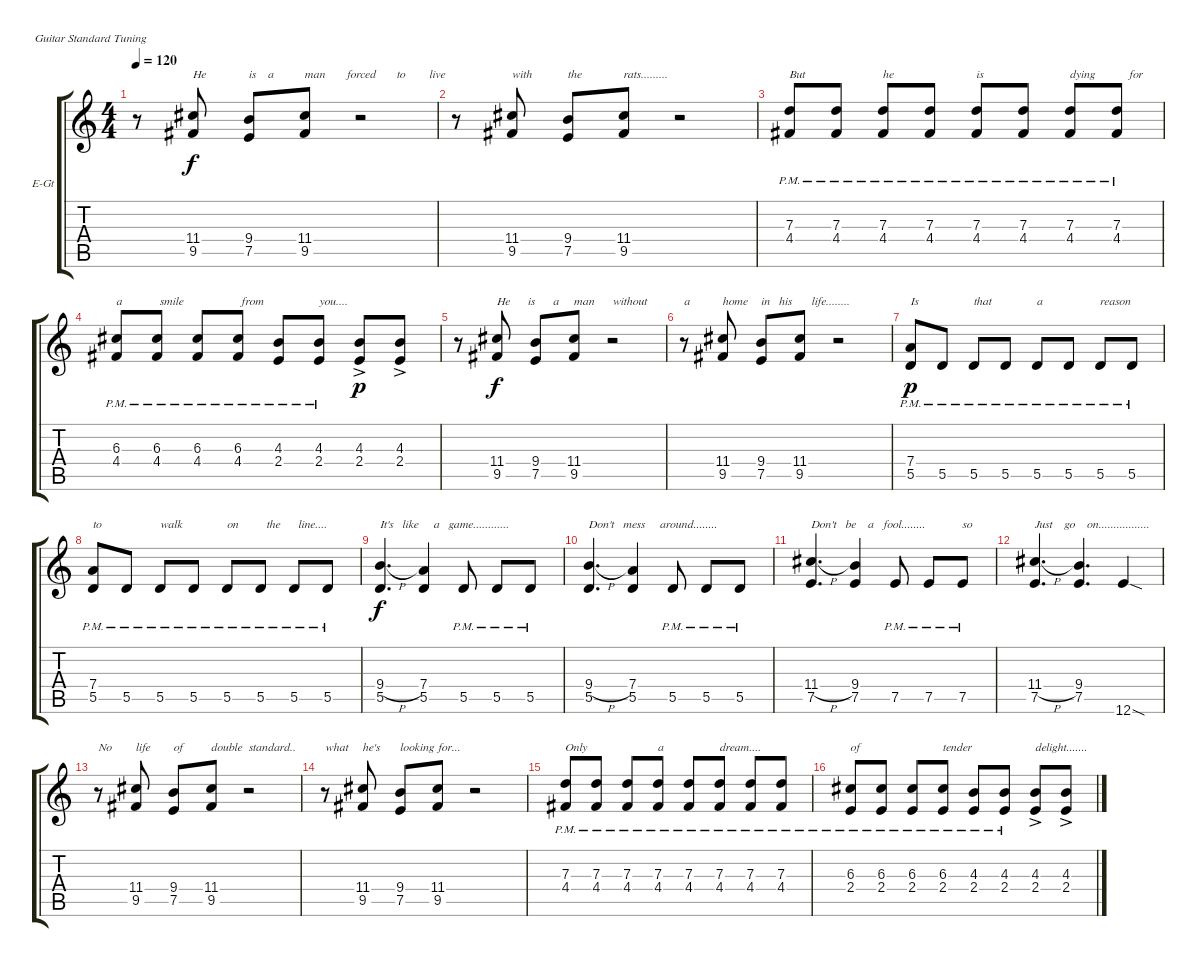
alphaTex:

\defaultSystemsLayout 4
\bracketExtendMode groupsimilarinstruments
\firstSystemTrackNameOrientation horizontal
\otherSystemsTrackNameOrientation horizontal
\track ("Matthias Dieth" "E-Gt") {instrument distortionguitar}
\staff {score tabs}
\tuning (E4 B3 G3 D3 A2 E2)
\ts (4 4)
\tempo 120
\clef g2
\ks c
r.8{dy f} (11.4 9.5).8{txt "He"} (7.5 9.4).8{txt "is    a"} (9.5 11.4).8{txt "man       forced       to        live"} r.2 |
r.8 (11.4 9.5).8{txt "with"} (7.5 9.4).8{txt "the"} (9.5 11.4).8{txt "rats........."} r.2 |
(4.4{pm} 7.3{pm}).8{txt "But"} (7.3{pm} 4.4{pm}).8 (4.4{pm} 7.3{pm}).8{txt "he"} (7.3{pm} 4.4{pm}).8 (4.4{pm} 7.3{pm}).8{txt "is"} (7.3{pm} 4.4{pm}).8 (4.4{pm} 7.3{pm}).8{txt "dying"} (7.3{pm} 4.4{pm}).8{txt "    for"} |
(4.4{pm} 6.3{pm}).8{txt "a"} (6.3{pm} 4.4{pm}).8{txt " smile"} (4.4{pm} 6.3{pm}).8 (6.3{pm} 4.4{pm}).8{txt " from"} (2.4{pm} 4.3{pm}).8 (4.3{pm} 2.4{pm}).8{txt "you...."} (2.4{ac} 4.3{ac}).8{dy p} (4.3{ac} 2.4{ac}).8 |
r.8 (11.4 9.5).8{txt "He      is      a     man" dy f} (7.5 9.4).8 (9.5 11.4).8 r.2{txt "without"} |
r.8{txt "a"} (11.4 9.5).8{txt "home"} (7.5 9.4).8{txt "in   his"} (9.5 11.4).8{txt "    life........"} r.2 |
(5.5{pm} 7.4{pm}).8{txt "Is" dy p} 5.5{pm}.8 5.5{pm}.8{txt "that"} 5.5{pm}.8 5.5{pm}.8{txt "a"} 5.5{pm}.8 5.5{pm}.8{txt "reason"} 5.5{pm}.8 |
(5.5{pm} 7.4{pm}).8{txt "to"} 5.5{pm}.8 5.5{pm}.8{txt "walk"} 5.5{pm}.8 5.5{pm}.8{txt "on"} 5.5{pm}.8{txt "  the      line...."} 5.5{pm}.8 5.5{pm}.8 |
(9.4{h} 5.5).4{d txt "It's   like     a   game............" dy f} (7.4 5.5).4 5.5{pm}.8 5.5{pm}.8 5.5{pm}.8 |
(9.4{h} 5.5).4{d txt "Don't   mess     around........"} (7.4 5.5).4 5.5{pm}.8 5.5{pm}.8 5.5{pm}.8 |
(11.4{h} 7.5).4{d txt "Don't   be    a   fool........"} (9.4 7.5).4 7.5{pm}.8 7.5{pm}.8 7.5{pm}.8{txt "so"} |
(11.4{h} 7.5).4{d txt "Just    go    on................."} (9.4 7.5).4{d} 12.6{sod}.4 |
r.8{txt "No"} (11.4 9.5).8{txt "life"} (7.5 9.4).8{txt "of"} (9.5 11.4).8{txt "double"} r.2{txt "standard.."} |
r.8{txt "what"} (11.4 9.5).8{txt "he's"} (7.5 9.4).8{txt "looking"} (9.5 11.4).8{txt "for..."} r.2 |
(4.4{pm} 7.3{pm}).8{txt "Only"} (4.4{pm} 7.3{pm}).8 (4.4{pm} 7.3{pm}).8 (4.4{pm} 7.3{pm}).8{txt "a"} (4.4{pm} 7.3{pm}).8 (4.4{pm} 7.3{pm}).8{txt "dream...."} (4.4{pm} 7.3{pm}).8 (4.4{pm} 7.3{pm}).8 |
(2.4{pm} 6.3{pm}).8{txt "of"} (2.4{pm} 6.3{pm}).8 (2.4{pm} 6.3{pm}).8 (2.4{pm} 6.3{pm}).8{txt "tender"} (2.4{pm} 4.3{pm}).8 (2.4{pm} 4.3{pm}).8 (2.4{ac} 4.3{ac}).8{txt "delight......."} (2.4{ac} 4.3{ac}).8
